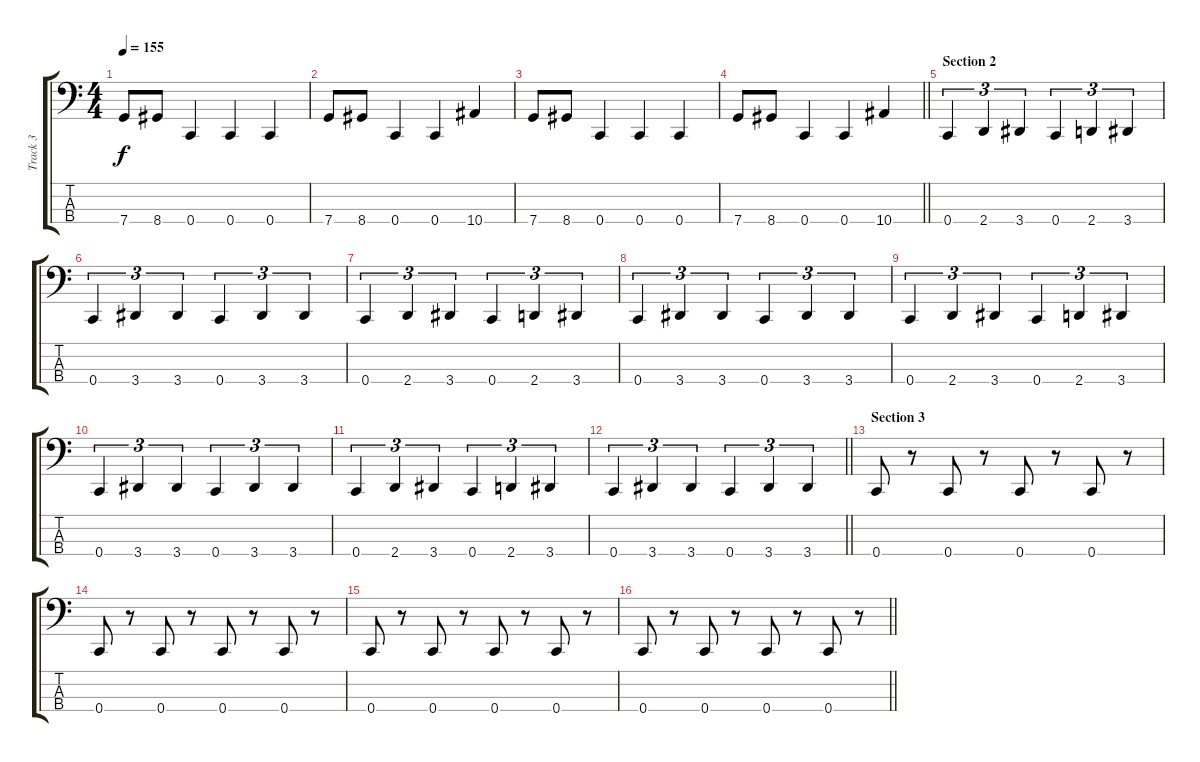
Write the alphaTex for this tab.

\track ("Track 3" "Track 3") {instrument electricbassfinger}
\staff {score tabs}
\tuning (Eb2 Bb1 F1 C1) {hide}
\ts (4 4)
\tempo 155
\clef f4
\ks c
7.4.8{dy f} 8.4.8 0.4.4 0.4.4 0.4.4 |
7.4.8 8.4.8 0.4.4 0.4.4 10.4.4 |
7.4.8 8.4.8 0.4.4 0.4.4 0.4.4 |
\barLineRight lightlight
7.4.8 8.4.8 0.4.4 0.4.4 10.4.4 |
\section ("" "Section 2")
0.4.4{tu (3 2)} 2.4.4{tu (3 2)} 3.4.4{tu (3 2)} 0.4.4{tu (3 2)} 2.4.4{tu (3 2)} 3.4.4{tu (3 2)} |
0.4.4{tu (3 2)} 3.4.4{tu (3 2)} 3.4.4{tu (3 2)} 0.4.4{tu (3 2)} 3.4.4{tu (3 2)} 3.4.4{tu (3 2)} |
0.4.4{tu (3 2)} 2.4.4{tu (3 2)} 3.4.4{tu (3 2)} 0.4.4{tu (3 2)} 2.4.4{tu (3 2)} 3.4.4{tu (3 2)} |
0.4.4{tu (3 2)} 3.4.4{tu (3 2)} 3.4.4{tu (3 2)} 0.4.4{tu (3 2)} 3.4.4{tu (3 2)} 3.4.4{tu (3 2)} |
0.4.4{tu (3 2)} 2.4.4{tu (3 2)} 3.4.4{tu (3 2)} 0.4.4{tu (3 2)} 2.4.4{tu (3 2)} 3.4.4{tu (3 2)} |
0.4.4{tu (3 2)} 3.4.4{tu (3 2)} 3.4.4{tu (3 2)} 0.4.4{tu (3 2)} 3.4.4{tu (3 2)} 3.4.4{tu (3 2)} |
0.4.4{tu (3 2)} 2.4.4{tu (3 2)} 3.4.4{tu (3 2)} 0.4.4{tu (3 2)} 2.4.4{tu (3 2)} 3.4.4{tu (3 2)} |
\barLineRight lightlight
0.4.4{tu (3 2)} 3.4.4{tu (3 2)} 3.4.4{tu (3 2)} 0.4.4{tu (3 2)} 3.4.4{tu (3 2)} 3.4.4{tu (3 2)} |
\section ("" "Section 3")
0.4.8 r.8 0.4.8 r.8 0.4.8 r.8 0.4.8 r.8 |
0.4.8 r.8 0.4.8 r.8 0.4.8 r.8 0.4.8 r.8 |
0.4.8 r.8 0.4.8 r.8 0.4.8 r.8 0.4.8 r.8 |
\barLineRight lightlight
0.4.8 r.8 0.4.8 r.8 0.4.8 r.8 0.4.8 r.8
